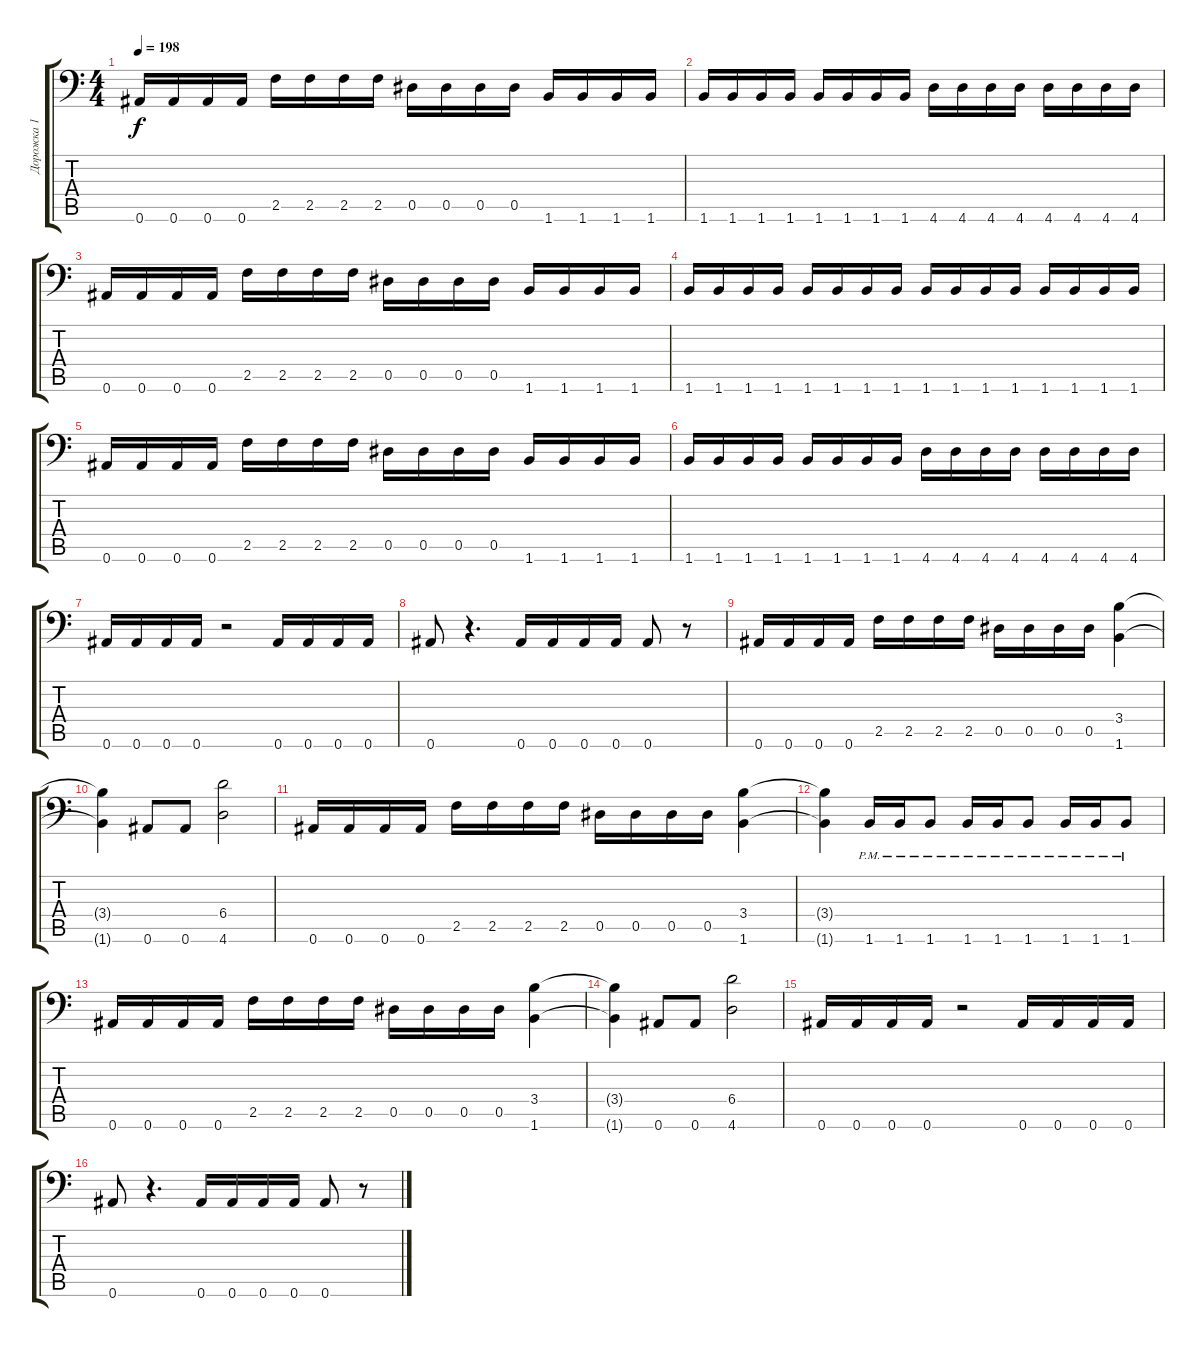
\track ("Дорожка 1" "Дорожка 1") {instrument distortionguitar}
\staff {score tabs}
\tuning (Bb3 F3 Db3 Ab2 Eb2 Bb1) {hide}
\ts (4 4)
\tempo 198
\clef f4
\ks c
0.6.16{dy f} 0.6.16 0.6.16 0.6.16 2.5.16 2.5.16 2.5.16 2.5.16 0.5.16 0.5.16 0.5.16 0.5.16 1.6.16 1.6.16 1.6.16 1.6.16 |
1.6.16 1.6.16 1.6.16 1.6.16 1.6.16 1.6.16 1.6.16 1.6.16 4.6.16 4.6.16 4.6.16 4.6.16 4.6.16 4.6.16 4.6.16 4.6.16 |
0.6.16 0.6.16 0.6.16 0.6.16 2.5.16 2.5.16 2.5.16 2.5.16 0.5.16 0.5.16 0.5.16 0.5.16 1.6.16 1.6.16 1.6.16 1.6.16 |
1.6.16 1.6.16 1.6.16 1.6.16 1.6.16 1.6.16 1.6.16 1.6.16 1.6.16 1.6.16 1.6.16 1.6.16 1.6.16 1.6.16 1.6.16 1.6.16 |
0.6.16 0.6.16 0.6.16 0.6.16 2.5.16 2.5.16 2.5.16 2.5.16 0.5.16 0.5.16 0.5.16 0.5.16 1.6.16 1.6.16 1.6.16 1.6.16 |
1.6.16 1.6.16 1.6.16 1.6.16 1.6.16 1.6.16 1.6.16 1.6.16 4.6.16 4.6.16 4.6.16 4.6.16 4.6.16 4.6.16 4.6.16 4.6.16 |
0.6.16 0.6.16 0.6.16 0.6.16 r.2 0.6.16 0.6.16 0.6.16 0.6.16 |
0.6.8 r.4{d} 0.6.16 0.6.16 0.6.16 0.6.16 0.6.8 r.8 |
0.6.16 0.6.16 0.6.16 0.6.16 2.5.16 2.5.16 2.5.16 2.5.16 0.5.16 0.5.16 0.5.16 0.5.16 (3.4 1.6).4 |
(3.4{t} 1.6{t}).4 0.6.8 0.6.8 (6.4 4.6).2 |
0.6.16 0.6.16 0.6.16 0.6.16 2.5.16 2.5.16 2.5.16 2.5.16 0.5.16 0.5.16 0.5.16 0.5.16 (3.4 1.6).4 |
(3.4{t} 1.6{t}).4 1.6{pm}.16 1.6{pm}.16 1.6{pm}.8 1.6{pm}.16 1.6{pm}.16 1.6{pm}.8 1.6{pm}.16 1.6{pm}.16 1.6{pm}.8 |
0.6.16 0.6.16 0.6.16 0.6.16 2.5.16 2.5.16 2.5.16 2.5.16 0.5.16 0.5.16 0.5.16 0.5.16 (3.4 1.6).4 |
(3.4{t} 1.6{t}).4 0.6.8 0.6.8 (6.4 4.6).2 |
0.6.16 0.6.16 0.6.16 0.6.16 r.2 0.6.16 0.6.16 0.6.16 0.6.16 |
0.6.8 r.4{d} 0.6.16 0.6.16 0.6.16 0.6.16 0.6.8 r.8
